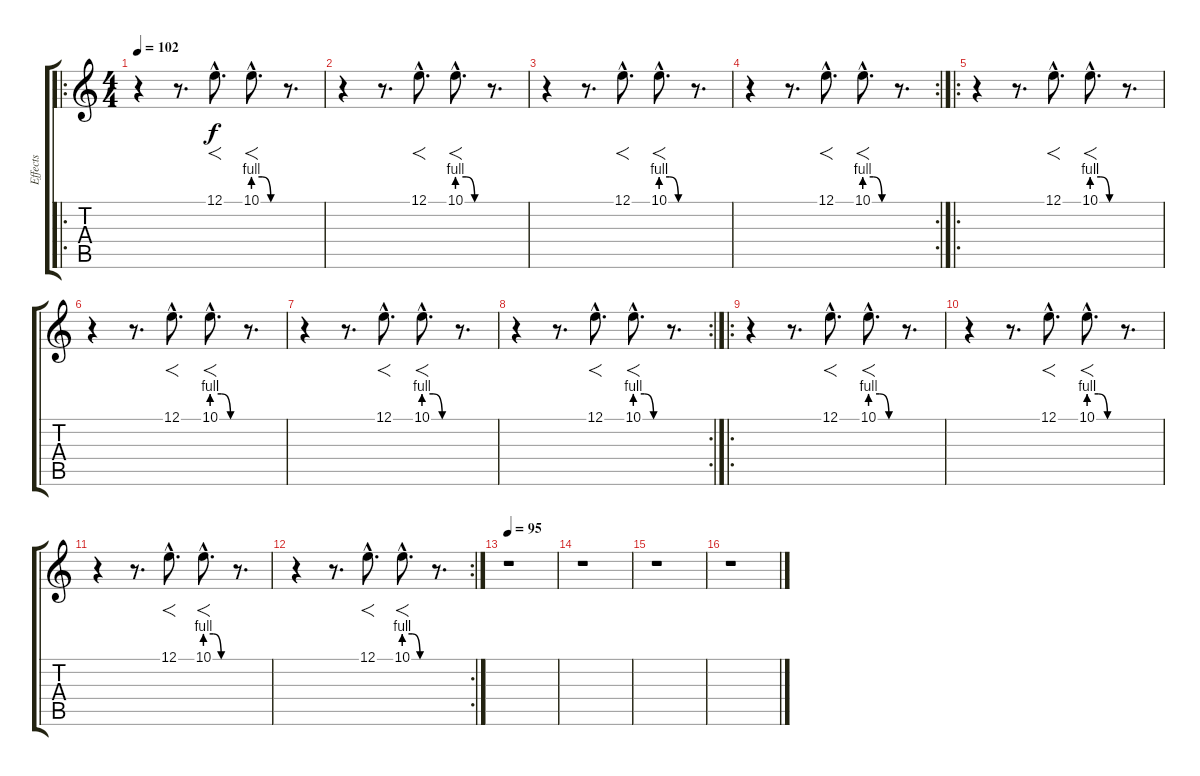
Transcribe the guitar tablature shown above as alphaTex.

\track ("Effects" "Effects") {instrument tremolostrings}
\staff {score tabs}
\tuning (E4 B3 G3 D3 A2 E2) {hide}
\ro
\ts (4 4)
\tempo 102
\clef g2
\ks c
r.4{dy f volume 12} r.8{d} 12.1{hac}.8{f d} 10.1{be (custom 0 4 20 4 40 0 60 0) hac}.8{f d} r.8{d} |
r.4 r.8{d} 12.1{hac}.8{f d} 10.1{be (custom 0 4 20 4 40 0 60 0) hac}.8{f d} r.8{d} |
r.4 r.8{d} 12.1{hac}.8{f d} 10.1{be (custom 0 4 20 4 40 0 60 0) hac}.8{f d} r.8{d} |
\rc 2
r.4 r.8{d} 12.1{hac}.8{f d} 10.1{be (custom 0 4 20 4 40 0 60 0) hac}.8{f d} r.8{d} |
\ro
r.4 r.8{d} 12.1{hac}.8{f d} 10.1{be (custom 0 4 20 4 40 0 60 0) hac}.8{f d} r.8{d} |
r.4 r.8{d} 12.1{hac}.8{f d} 10.1{be (custom 0 4 20 4 40 0 60 0) hac}.8{f d} r.8{d} |
r.4 r.8{d} 12.1{hac}.8{f d} 10.1{be (custom 0 4 20 4 40 0 60 0) hac}.8{f d} r.8{d} |
\rc 2
r.4 r.8{d} 12.1{hac}.8{f d} 10.1{be (custom 0 4 20 4 40 0 60 0) hac}.8{f d} r.8{d} |
\ro
r.4 r.8{d} 12.1{hac}.8{f d} 10.1{be (custom 0 4 20 4 40 0 60 0) hac}.8{f d} r.8{d} |
r.4 r.8{d} 12.1{hac}.8{f d} 10.1{be (custom 0 4 20 4 40 0 60 0) hac}.8{f d} r.8{d} |
r.4 r.8{d} 12.1{hac}.8{f d} 10.1{be (custom 0 4 20 4 40 0 60 0) hac}.8{f d} r.8{d} |
\rc 2
r.4 r.8{d} 12.1{hac}.8{f d} 10.1{be (custom 0 4 20 4 40 0 60 0) hac}.8{f d} r.8{d} |
\tempo 102
\tempo 95
r.1 |
r.1 |
r.1 |
r.1
